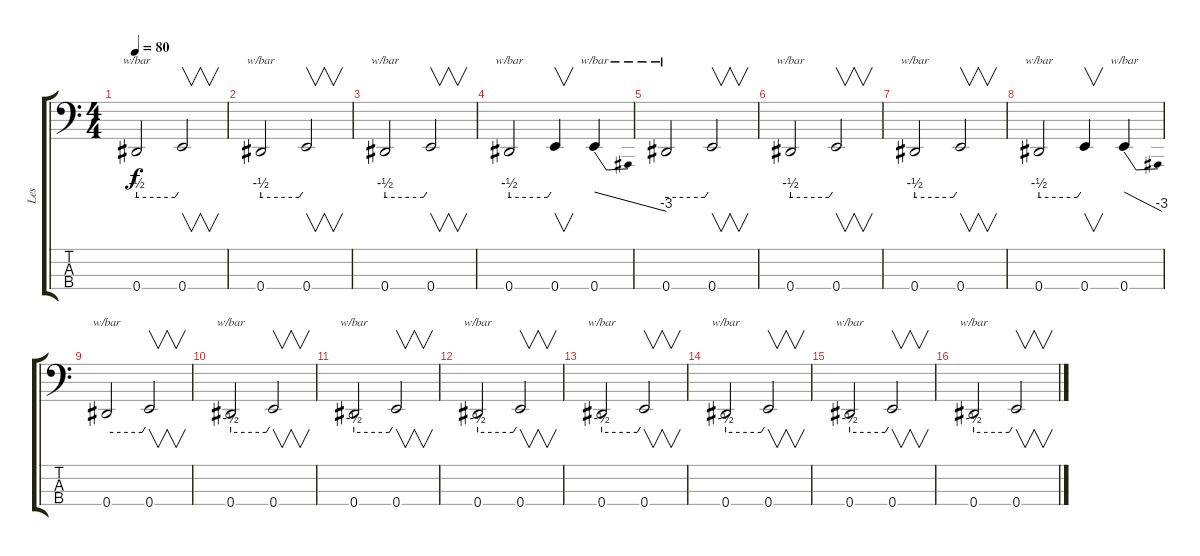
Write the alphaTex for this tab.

\track ("Les" "Les") {instrument slapbass2}
\staff {score tabs}
\tuning (G2 D2 A1 E1) {hide}
\ts (4 4)
\tempo 80
\clef f4
\ks c
0.4.2{tbe (custom default 0 -2 55 -2 60 0) dy f} 0.4.2{v} |
0.4.2{tbe (custom default 0 -2 55 -2 60 0)} 0.4.2{v} |
0.4.2{tbe (custom default 0 -2 55 -2 60 0)} 0.4.2{v} |
0.4.2{tbe (custom default 0 -2 55 -2 60 0)} 0.4.4{v} 0.4.4{tbe (dive default 0 0 60 -12)} |
0.4.2{tbe (custom default 0 -2 55 -2 60 0)} 0.4.2{v} |
0.4.2{tbe (custom default 0 -2 55 -2 60 0)} 0.4.2{v} |
0.4.2{tbe (custom default 0 -2 55 -2 60 0)} 0.4.2{v} |
0.4.2{tbe (custom default 0 -2 55 -2 60 0)} 0.4.4{v} 0.4.4{tbe (dive default 0 0 60 -12)} |
0.4.2{tbe (custom default 0 -2 55 -2 60 0)} 0.4.2{v} |
0.4.2{tbe (custom default 0 -2 55 -2 60 0)} 0.4.2{v} |
0.4.2{tbe (custom default 0 -2 55 -2 60 0)} 0.4.2{v} |
0.4.2{tbe (custom default 0 -2 55 -2 60 0)} 0.4.2{v} |
0.4.2{tbe (custom default 0 -2 55 -2 60 0)} 0.4.2{v} |
0.4.2{tbe (custom default 0 -2 55 -2 60 0)} 0.4.2{v} |
0.4.2{tbe (custom default 0 -2 55 -2 60 0)} 0.4.2{v} |
0.4.2{tbe (custom default 0 -2 55 -2 60 0)} 0.4.2{v}
